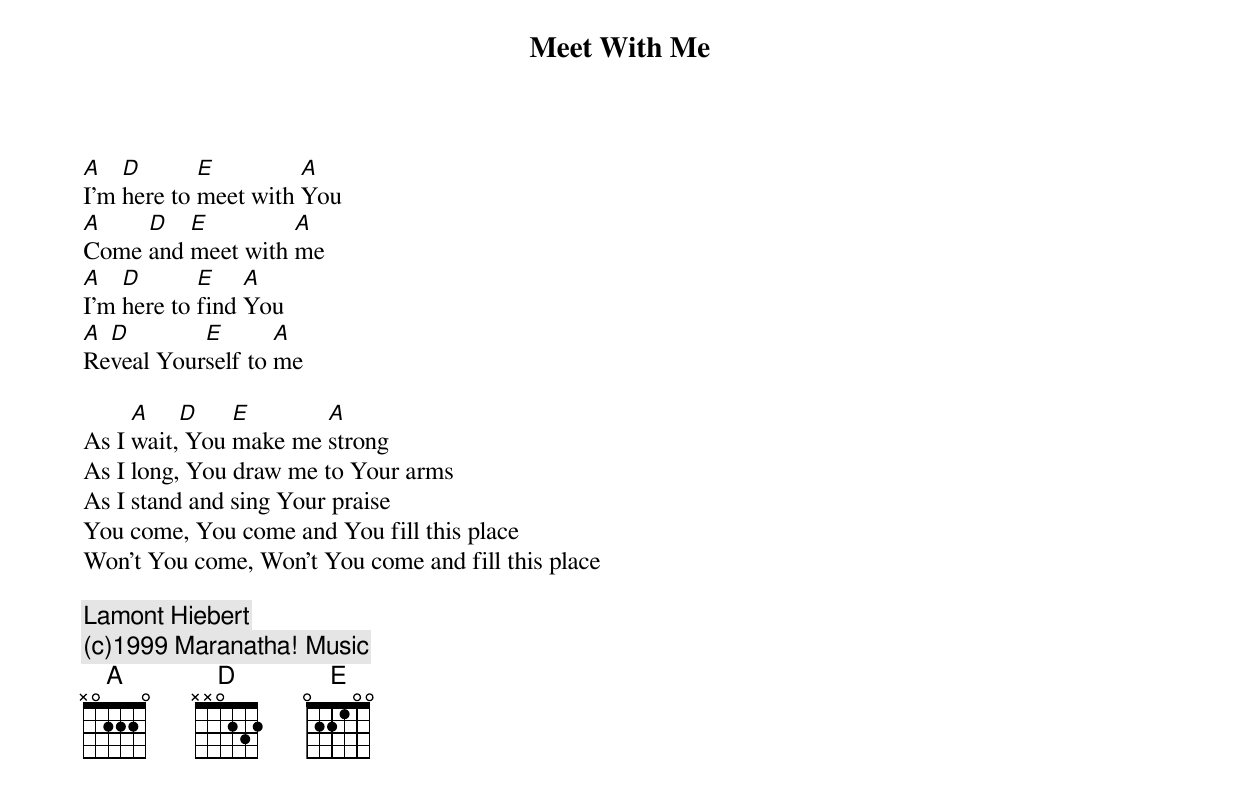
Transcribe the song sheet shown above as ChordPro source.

{t:Meet With Me}
[A]I'm [D]here to [E]meet with [A]You
[A]Come [D]and [E]meet with [A]me
[A]I'm [D]here to [E]find [A]You
[A]Re[D]veal Your[E]self to [A]me

As I [A]wait,[D] You [E]make me [A]strong
As I long, You draw me to Your arms
As I stand and sing Your praise
You come, You come and You fill this place
Won't You come, Won't You come and fill this place

{c:Lamont Hiebert}
{c:(c)1999 Maranatha! Music}
